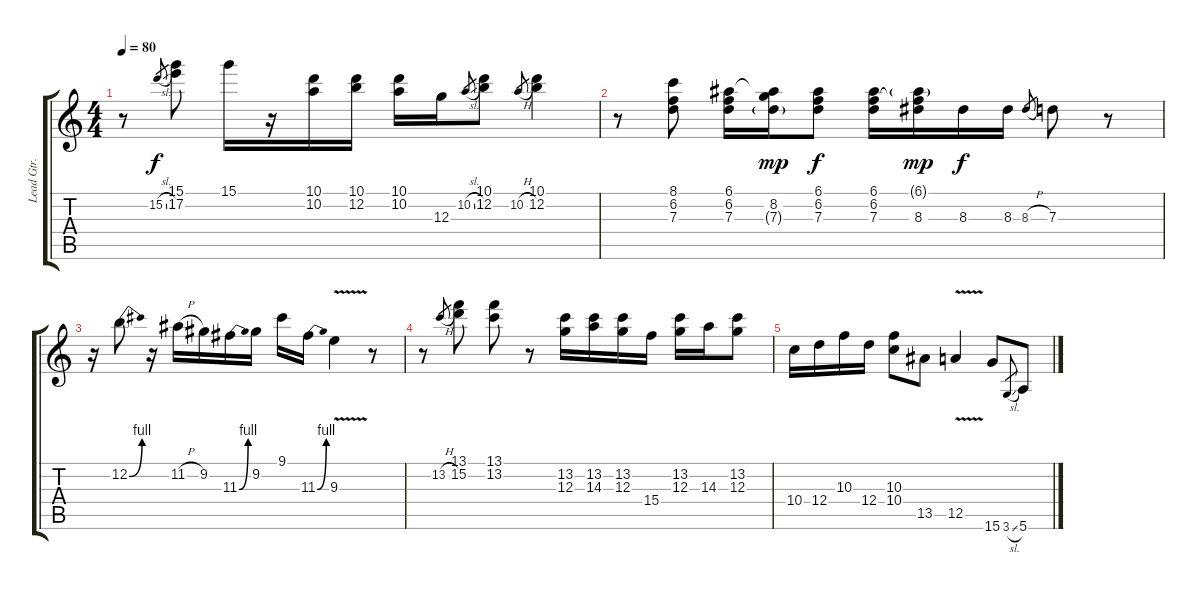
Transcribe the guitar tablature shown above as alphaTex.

\track ("Lead Gtr." "Lead Gtr.") {instrument overdrivenguitar}
\staff {score tabs}
\tuning (E4 B3 G3 D3 A2 E2) {hide}
\ts (4 4)
\tempo 80
\clef g2
\ks c
r.8{dy f} 15.2{sl}.8{gr} (15.1 17.2).8 15.1.16 r.16 (10.1 10.2).16 (10.1 12.2).16 (10.1 10.2).16 12.3.16 10.2{sl}.8{gr} (10.1 12.2).8 10.2{h}.8{gr} (10.1 12.2).4 |
r.8 (8.1 6.2 7.3).8 (6.1 6.2 7.3).16 (6.1{t} 8.2 7.3{g}).16{dy mp} (6.1 6.2 7.3).8{dy f} (6.1 6.2 7.3).16 (6.1{g} 6.2{t} 8.3).16{dy mp} 8.3.16{dy f} 8.3.16 8.3{h}.8{gr} 7.3.8 r.8 |
r.16 12.2{be (bend 0 0 60 4)}.8 r.16 11.2{h}.16 9.2.16 11.3{be (bend 0 0 60 4)}.16 9.2.16 9.1.16 11.3{be (bend 0 0 60 4)}.16 9.3{v}.4 r.8 |
r.8 13.2{h}.8{gr} (13.1 15.2).8 (13.1 13.2).8 r.8 (13.2 12.3).16 (13.2 14.3).16 (13.2 12.3).16 15.4.16 (13.2 12.3).16 14.3.16 (13.2 12.3).8 |
10.4.16 12.4.16 10.3.16 12.4.16 (10.3 10.4).8 13.5.8 12.5{v}.4 15.6.8 3.6{sl}.8{gr} 5.6.8
